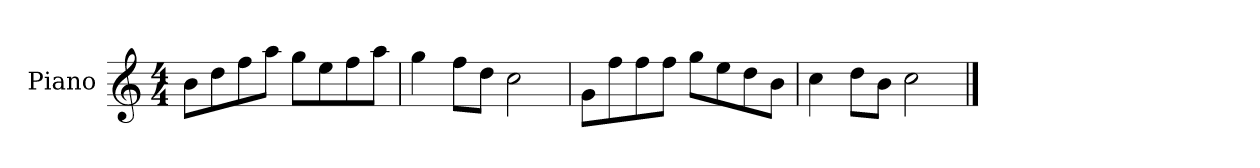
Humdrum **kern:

**kern
*part1
*staff1
*I"Piano
*I'P-no
*clefG2
*k[]
*M4/4
*MM90
=1
8b\L
8dd\
8ff\
8aa\J
8gg\L
8ee\
8ff\
8aa\J
=2
4gg\
8ff\L
8dd\J
2cc\
=3
8g\L
8ff\
8ff\
8ff\J
8gg\L
8ee\
8dd\
8b\J
=4
4cc\
8dd\L
8b\J
2cc\
==
*-
